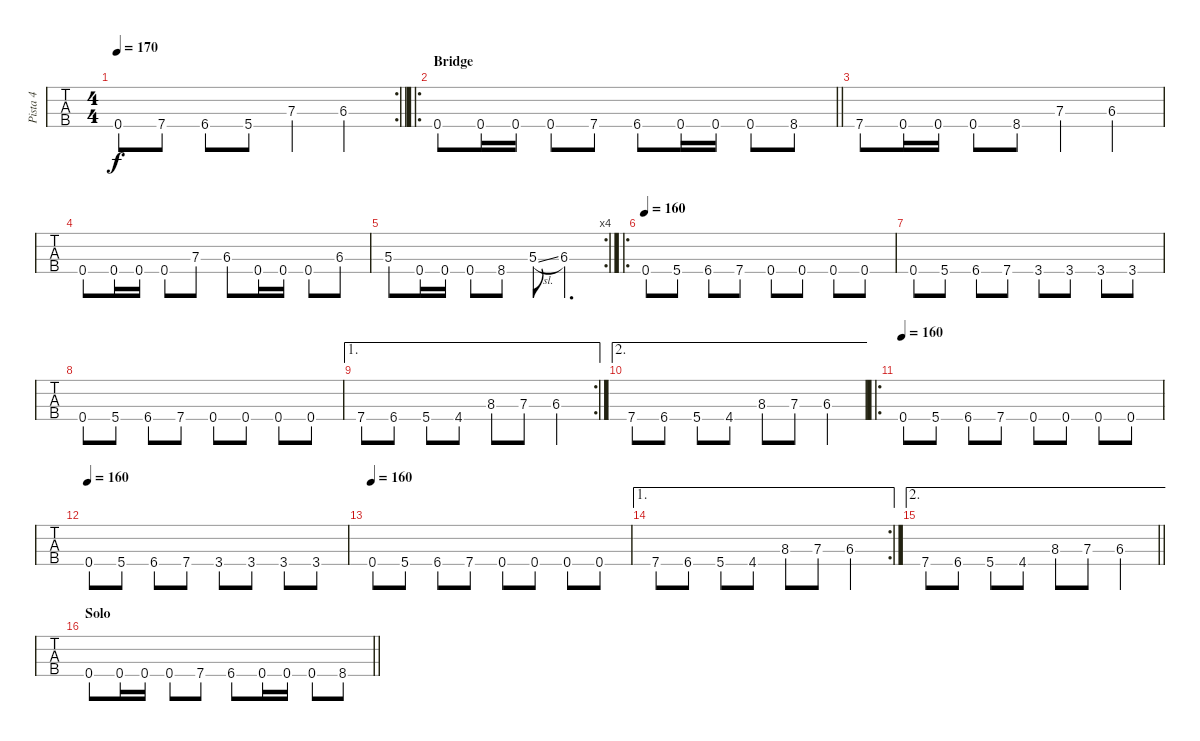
\track ("Pista 4" "Pista 4") {instrument electricbassfinger}
\staff {tabs}
\tuning (G2 D2 A1 E1) {hide}
\rc 2
\ts (4 4)
\tempo 170
\clef f4
\barLineRight lightlight
\ks c
0.4.8{dy f} 7.4.8 6.4.8 5.4.8 7.3.4 6.3.4 |
\ro
\section ("" "Bridge")
\barLineRight lightlight
0.4.8 0.4.16 0.4.16 0.4.8 7.4.8 6.4.8 0.4.16 0.4.16 0.4.8 8.4.8 |
7.4.8 0.4.16 0.4.16 0.4.8 8.4.8 7.3.4 6.3.4 |
0.4.8 0.4.16 0.4.16 0.4.8 7.3.8 6.3.8 0.4.16 0.4.16 0.4.8 6.3.8 |
\rc 4
5.3.8 0.4.16 0.4.16 0.4.8 8.4.8 5.3{sl}.8 6.3.4{d} |
\ro
\tempo 160
0.4.8 5.4.8 6.4.8 7.4.8 0.4.8 0.4.8 0.4.8 0.4.8 |
0.4.8 5.4.8 6.4.8 7.4.8 3.4.8 3.4.8 3.4.8 3.4.8 |
0.4.8 5.4.8 6.4.8 7.4.8 0.4.8 0.4.8 0.4.8 0.4.8 |
\ae 1
\rc 2
7.4.8 6.4.8 5.4.8 4.4.8 8.3.8 7.3.8 6.3.4 |
\ae 2
7.4.8 6.4.8 5.4.8 4.4.8 8.3.8 7.3.8 6.3.4 |
\ro
\tempo 160
0.4.8 5.4.8 6.4.8 7.4.8 0.4.8 0.4.8 0.4.8 0.4.8 |
\tempo 160
0.4.8 5.4.8 6.4.8 7.4.8 3.4.8 3.4.8 3.4.8 3.4.8 |
\tempo 160
0.4.8 5.4.8 6.4.8 7.4.8 0.4.8 0.4.8 0.4.8 0.4.8 |
\ae 1
\rc 2
7.4.8 6.4.8 5.4.8 4.4.8 8.3.8 7.3.8 6.3.4 |
\ae 2
\barLineRight lightlight
7.4.8 6.4.8 5.4.8 4.4.8 8.3.8 7.3.8 6.3.4 |
\section ("" "Solo")
\barLineRight lightlight
0.4.8 0.4.16 0.4.16 0.4.8 7.4.8 6.4.8 0.4.16 0.4.16 0.4.8 8.4.8
